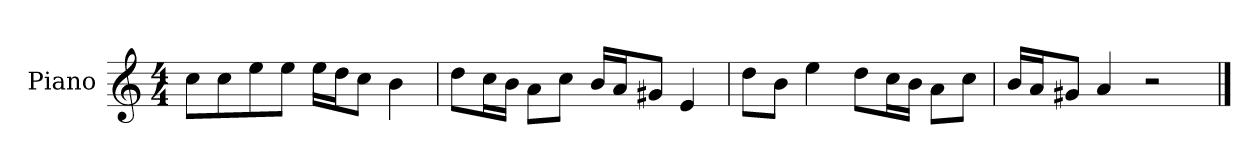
**kern
*part1
*staff1
*I"Piano
*I'P-no
*clefG2
*k[]
*M4/4
*MM90
=1
8cc\L
8cc\
8ee\
8ee\J
16ee\LL
16dd\J
8cc\J
4b\
=2
8dd\L
16cc\L
16b\JJ
8a\L
8cc\J
16b/LL
16a/J
8g#X/J
4e/
=3
8dd\L
8b\J
4ee\
8dd\L
16cc\L
16b\JJ
8a\L
8cc\J
=4
16b/LL
16a/J
8g#X/J
4a/
2r
==
*-
